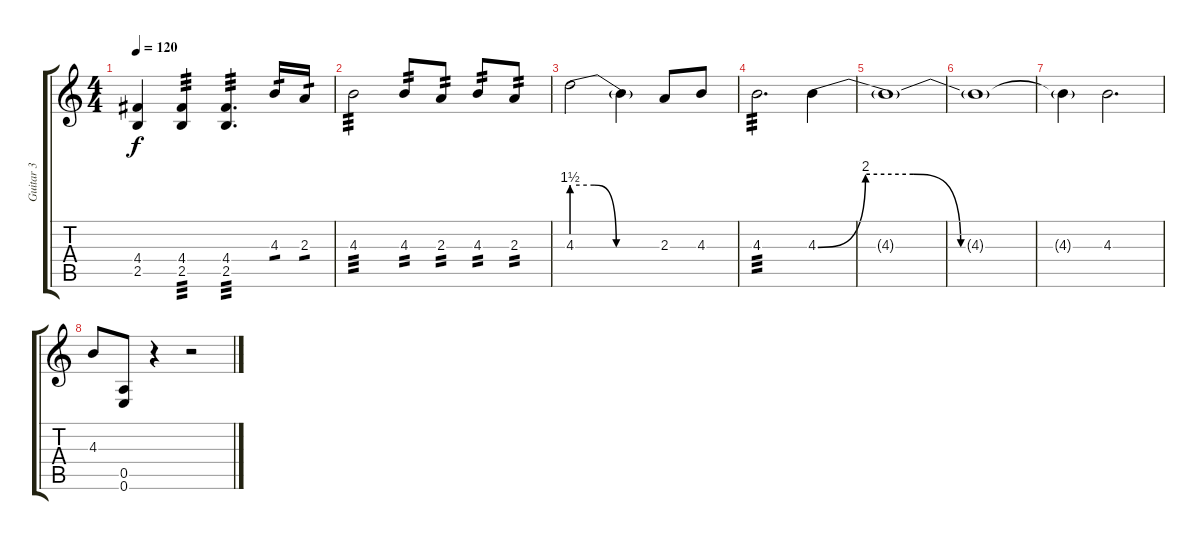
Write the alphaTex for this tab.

\track ("Guitar 3" "Guitar 3") {instrument overdrivenguitar}
\staff {score tabs}
\tuning (E4 B3 G3 D3 A2 E2) {hide}
\ts (4 4)
\tempo 120
\clef g2
\ks c
(4.4 2.5).4{dy f} (4.4 2.5).4{tp 3} (4.4 2.5).4{d tp 3} 4.3.16{tp 1} 2.3.16{tp 1} |
4.3.2{tp 3} 4.3.8{tp 2} 2.3.8{tp 2} 4.3.8{tp 2} 2.3.8{tp 2} |
4.3{be (custom 0 6 15 6 30 0 60 0)}.2 4.3{t}.4 2.3.8 4.3.8 |
4.3.2{d tp 3} 4.3{be (custom 0 0 10 8 20 8 30 0 60 0)}.4 |
4.3{t}.1 |
4.3{t}.1 |
4.3{t}.4 4.3.2{d} |
4.3.8 (0.5 0.6).8 r.4 r.2
